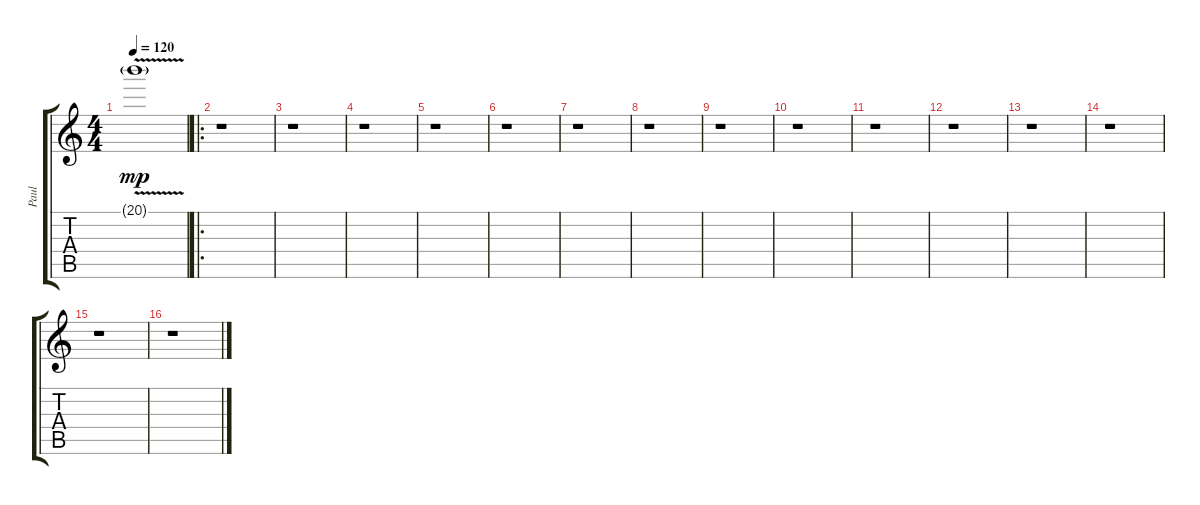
\track ("Paul" "Paul") {instrument distortionguitar}
\staff {score tabs}
\tuning (Eb4 Bb3 Gb3 Db3 Ab2 Eb2) {hide}
\ts (4 4)
\tempo 120
\clef g2
\ks c
20.1{v g}.1{dy mp} |
\ro
r.1 |
r.1 |
r.1 |
r.1 |
r.1 |
r.1 |
r.1 |
r.1 |
r.1 |
r.1 |
r.1 |
r.1 |
r.1 |
r.1 |
r.1
